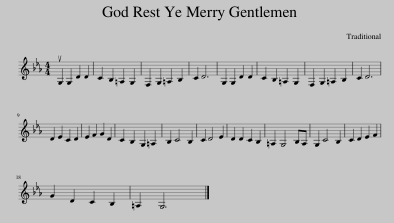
X:1
L:1/8
M:4/4
I:linebreak $
K:none
V:1 treble transpose=-2
V:1
[K:Eb] =A,2 A,2 =E2 E2 | D2 C2 =B,2 =A,2 | G,2 =A,2 =B,2 C2 | D2 =E6 | =A,2 A,2 =E2 E2 | %5
 D2 C2 =B,2 =A,2 | G,2 =A,2 =B,2 C2 | D2 =E6 |$ =E2 F2 D2 E2 | F2 G2 =A2 =E2 | %10
 D2 C2 =A,2 =B,2 | C2 D4 C2 | D2 =E4 F2 | =E2 E2 D2 C2 | =B,2 =A,4 CB, | %15
 =A,2 D4 C2 | D2 =E2 F2 G2 |$ =A2 =E2 D2 C2 | =B,2 =A,6 |] %19
